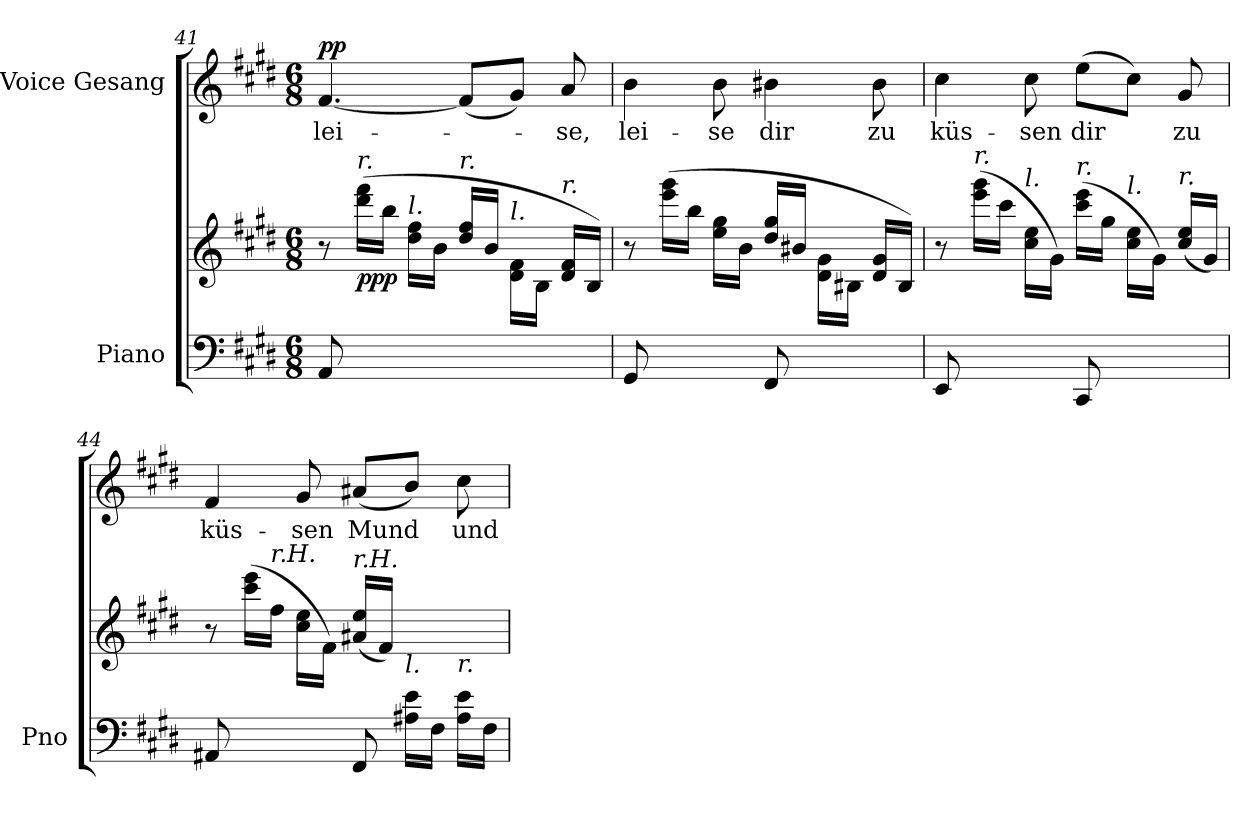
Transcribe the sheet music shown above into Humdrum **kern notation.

**kern	**kern	**dynam	**kern	**text	**dynam
*part2	*part2	*part2	*part1	*part1	*part1
*staff3	*staff2	*staff2/3	*staff1	*staff1	*staff1
*I"Piano	*	*	*I"Voice Gesang	*	*
*I'Pno	*	*	*	*	*
!!LO:LB:g=z
*clefF4	*clefG2	*	*clefG2	*	*
*k[f#c#g#d#]	*k[f#c#g#d#]	*	*k[f#c#g#d#]	*	*
*M6/8	*M6/8	*	*M6/8	*	*
=41	=41	=41	=41	=41	=41
!	!	!	!	!LO:LY:b	!LO:DY:a
8AA/	8r	.	[4.f#/	lei-	pp
!	!LO:TX:a:i:t=r.	!	!	!	!
!	!	!LO:DY:b	!	!	!
8ryy	(16ddd#\ 16fff#\LL	ppp	.	.	.
.	16bb\JJ	.	.	.	.
!	!LO:TX:a:i:t=l.	!	!	!	!
8ryy	16dd#\ 16ff#\LL	.	.	.	.
.	16b\JJ	.	.	.	.
!	!LO:TX:a:i:t=r.	!	!	!	!
8ryy	16dd#/ 16ff#/LL	.	(8f#/L]	.	.
.	16b/JJ	.	.	.	.
!	!LO:TX:a:i:t=l.	!	!	!	!
8ryy	16d#\ 16f#\LL	.	8g#/J)	.	.
.	16B\JJ	.	.	.	.
!	!LO:TX:a:i:t=r.	!	!	!	!
!	!	!	!	!LO:LY:b	!
8ryy	16d#/ 16f#/LL	.	8a/	-se,	.
.	16B/JJ)	.	.	.	.
=42	=42	=42	=42	=42	=42
!	!	!	!	!LO:LY:b	!
8GG#/	8r	.	4b\	lei-	.
8ryy	(16eee\ 16ggg#\LL	.	.	.	.
.	16bb\JJ	.	.	.	.
!	!	!	!	!LO:LY:b	!
8ryy	16ee\ 16gg#\LL	.	8b\	-se	.
.	16b\JJ	.	.	.	.
!	!	!	!	!LO:LY:b	!
8FF#/	16dd#/ 16gg#/LL	.	4b#X\	dir	.
.	16b#X/JJ	.	.	.	.
8ryy	16d#\ 16g#\LL	.	.	.	.
.	16B#X\JJ	.	.	.	.
!	!	!	!	!LO:LY:b	!
8ryy	16d#/ 16g#/LL	.	8b#\	zu	.
.	16B#/JJ)	.	.	.	.
!!LO:LB:g=z
=43	=43	=43	=43	=43	=43
!	!	!	!	!LO:LY:b	!
8EE/	8r	.	4cc#\	küs-	.
!	!LO:TX:a:i:t=r.	!	!	!	!
8ryy	(16eee\ 16ggg#\LL	.	.	.	.
.	16ccc#\JJ	.	.	.	.
!	!LO:TX:a:i:t=l.	!	!	!	!
!	!	!	!	!LO:LY:b	!
8ryy	16cc#\ 16ee\LL	.	8cc#\	-sen	.
.	16g#\JJ)	.	.	.	.
!	!LO:TX:a:i:t=r.	!	!	!	!
!	!	!	!	!LO:LY:b	!
8CC#/	(16ccc#\ 16eee\LL	.	(8ee\L	dir	.
.	16gg#\JJ	.	.	.	.
!	!LO:TX:a:i:t=l.	!	!	!	!
8ryy	16cc#\ 16ee\LL	.	8cc#\J)	.	.
.	16g#\JJ)	.	.	.	.
!	!LO:TX:a:i:t=r.	!	!	!	!
!	!	!	!	!LO:LY:b	!
8ryy	(>16cc#/ 16ee/LL	.	8g#/	zu	.
.	16g#/JJ)	.	.	.	.
!!LO:PB:g=z
=44	=44	=44	=44	=44	=44
*^	*	*	*	*	*
!	!	!	!	!	!LO:LY:b	!
2ryy	8AA#X/	8r	.	4f#/	küs-	.
.	8ryy	(16ccc#\ 16eee\LL	.	.	.	.
!	!	!LO:TX:a:i:t=r.H.	!	!	!	!
.	.	16ff#\JJ	.	.	.	.
!	!	!	!	!	!LO:LY:b	!
.	8ryy	16cc#\ 16ee\LL	.	8g#/	-sen	.
.	.	16f#\JJ)	.	.	.	.
!	!	!LO:TX:a:i:t=r.H.	!	!	!	!
!	!	!	!	!	!LO:LY:b	!
.	8FF#/	(16a#X/ 16ee/LL	.	(8a#X/L	Mund	.
.	.	16f#/JJ)	.	.	.	.
!	!	!LO:TX:b:i:t=l.	!	!	!	!
16A#X\ 16e\LL	8ryy	8ryy	.	8b/J)	.	.
16F#\JJ	.	.	.	.	.	.
!	!	!LO:TX:b:i:t=r.	!	!	!	!
!	!	!	!	!	!LO:LY:b	!
16A#\ 16e\LL	8ryy	8ryy	.	8cc#\	und	.
16F#\JJ	.	.	.	.	.	.
*v	*v	*	*	*	*	*
=	=	=	=	=	=
*-	*-	*-	*-	*-	*-
